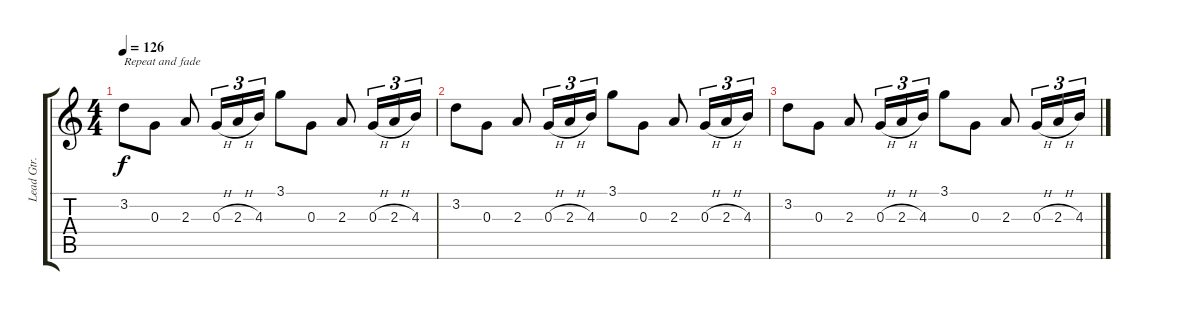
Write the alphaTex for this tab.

\track ("Lead Gtr. (E. Bell)" "Lead Gtr. ") {instrument overdrivenguitar}
\staff {score tabs}
\tuning (E4 B3 G3 D3 A2 E2) {hide}
\ts (4 4)
\tempo 126
\clef g2
\ks c
3.2.8{txt "Repeat and fade" dy f} 0.3.8 2.3.8 0.3{h}.16{tu (3 2)} 2.3{h}.16{tu (3 2)} 4.3.16{tu (3 2)} 3.1.8 0.3.8 2.3.8 0.3{h}.16{tu (3 2)} 2.3{h}.16{tu (3 2)} 4.3.16{tu (3 2)} |
3.2.8 0.3.8 2.3.8 0.3{h}.16{tu (3 2)} 2.3{h}.16{tu (3 2)} 4.3.16{tu (3 2)} 3.1.8 0.3.8 2.3.8 0.3{h}.16{tu (3 2)} 2.3{h}.16{tu (3 2)} 4.3.16{tu (3 2)} |
3.2.8 0.3.8 2.3.8 0.3{h}.16{tu (3 2)} 2.3{h}.16{tu (3 2)} 4.3.16{tu (3 2)} 3.1.8 0.3.8 2.3.8 0.3{h}.16{tu (3 2)} 2.3{h}.16{tu (3 2)} 4.3.16{tu (3 2)}
